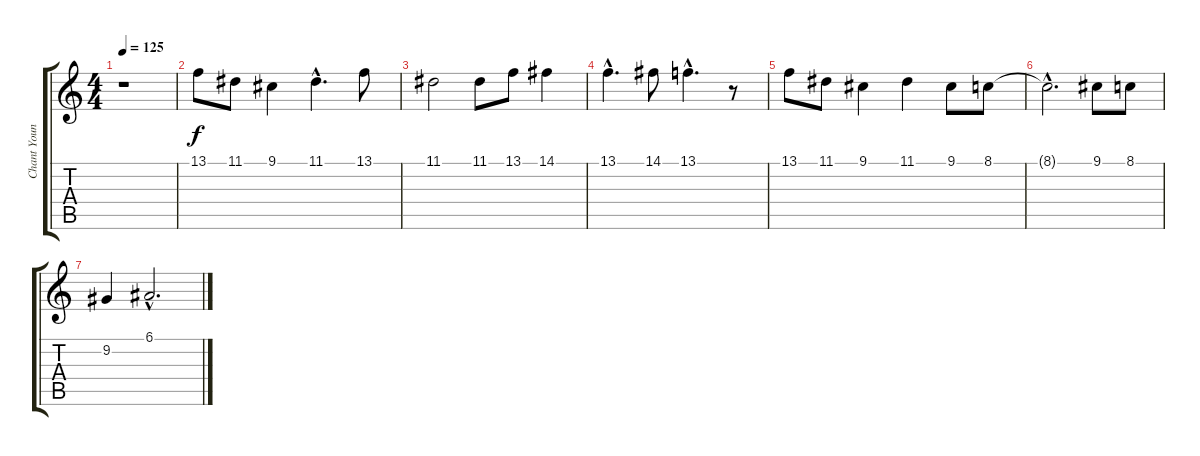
\track ("Chant Younes" "Chant Youn") {instrument piccolo}
\staff {score tabs}
\tuning (E4 B3 G3 D3 A2 E2) {hide}
\ts (4 4)
\tempo 125
\clef g2
\ks c
r.1{dy f} |
13.1.8 11.1.8 9.1.4 11.1{hac}.4{d} 13.1.8 |
11.1.2 11.1.8 13.1.8 14.1.4 |
13.1{hac}.4{d} 14.1.8 13.1{hac}.4{d} r.8 |
13.1.8 11.1.8 9.1.4 11.1.4 9.1.8 8.1.8 |
8.1{hac t}.2{d} 9.1.8 8.1.8 |
9.2.4 6.1{hac}.2{d}
